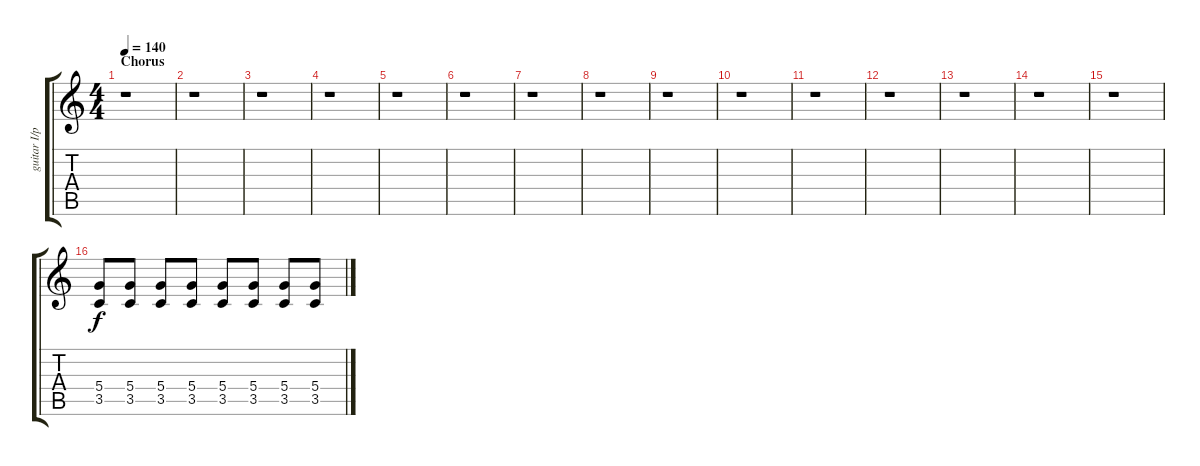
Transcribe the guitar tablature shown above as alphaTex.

\track ("guitar I/piano" "guitar I/p") {instrument distortionguitar}
\staff {score tabs}
\tuning (E4 B3 G3 D3 A2 E2) {hide}
\ts (4 4)
\section ("" "Chorus")
\tempo 140
\clef g2
\ks c
r.1{dy f} |
r.1 |
r.1 |
r.1 |
r.1 |
r.1 |
r.1 |
r.1 |
r.1 |
r.1 |
r.1 |
r.1 |
r.1 |
r.1 |
r.1 |
(5.4 3.5).8{volume 6 instrument distortionguitar} (5.4 3.5).8{volume 7 instrument distortionguitar} (5.4 3.5).8{volume 8 instrument distortionguitar} (5.4 3.5).8{volume 9 instrument distortionguitar} (5.4 3.5).8{volume 10 instrument distortionguitar} (5.4 3.5).8{volume 11 instrument distortionguitar} (5.4 3.5).8{volume 12 instrument distortionguitar} (5.4 3.5).8{volume 13 instrument distortionguitar}
